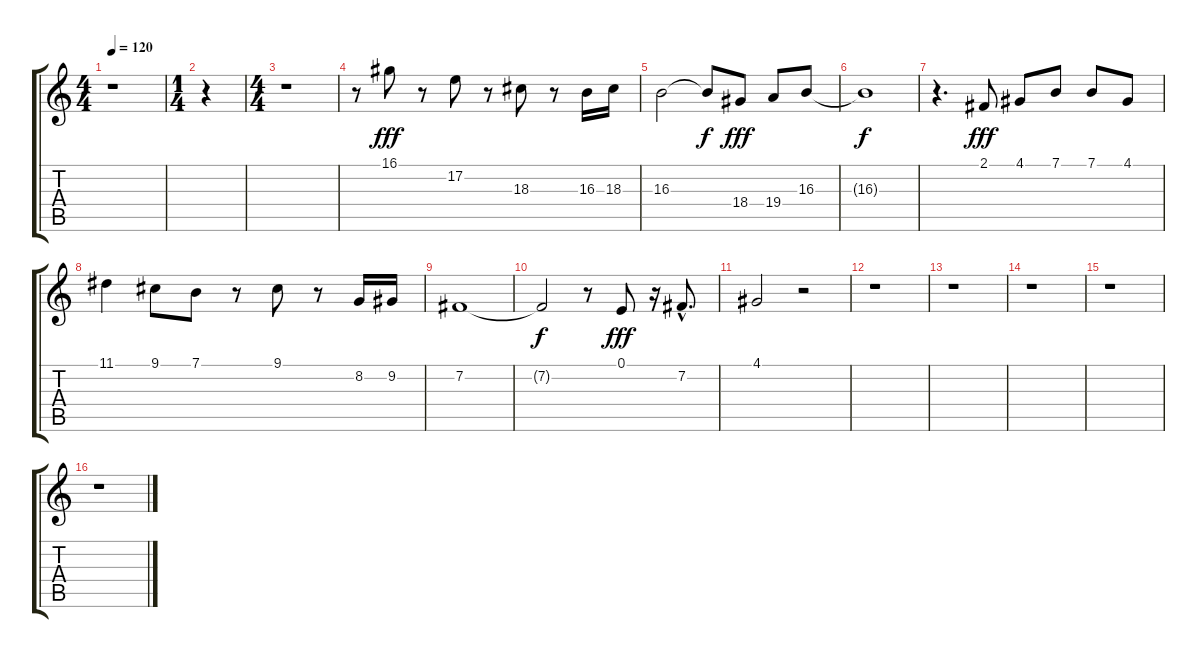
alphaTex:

\track "" {instrument pad7halo}
\staff {score tabs}
\tuning (E4 B3 G3 D3 A2 E2) {hide}
\ts (4 4)
\tempo 120
\clef g2
\ks c
r.1{dy fff instrument pad7halo} |
\ts (1 4)
r.4 |
\ts (4 4)
r.1 |
r.8 16.1.8 r.8 17.2.8 r.8 18.3.8 r.8 16.3.16 18.3.16 |
16.3.2 16.3{t}.8{dy f} 18.4.8{dy fff} 19.4.8 16.3.8 |
16.3{t}.1{dy f} |
r.4{d} 2.1.8{dy fff} 4.1.8 7.1.8 7.1.8 4.1.8 |
11.1.4 9.1.8 7.1.8 r.8 9.1.8 r.8 8.2.16 9.2.16 |
7.2.1 |
7.2{t}.2{dy f} r.8 0.1.8{dy fff} r.16 7.2{hac}.8{d} |
4.1.2 r.2 |
r.1 |
r.1 |
r.1 |
r.1 |
r.1
